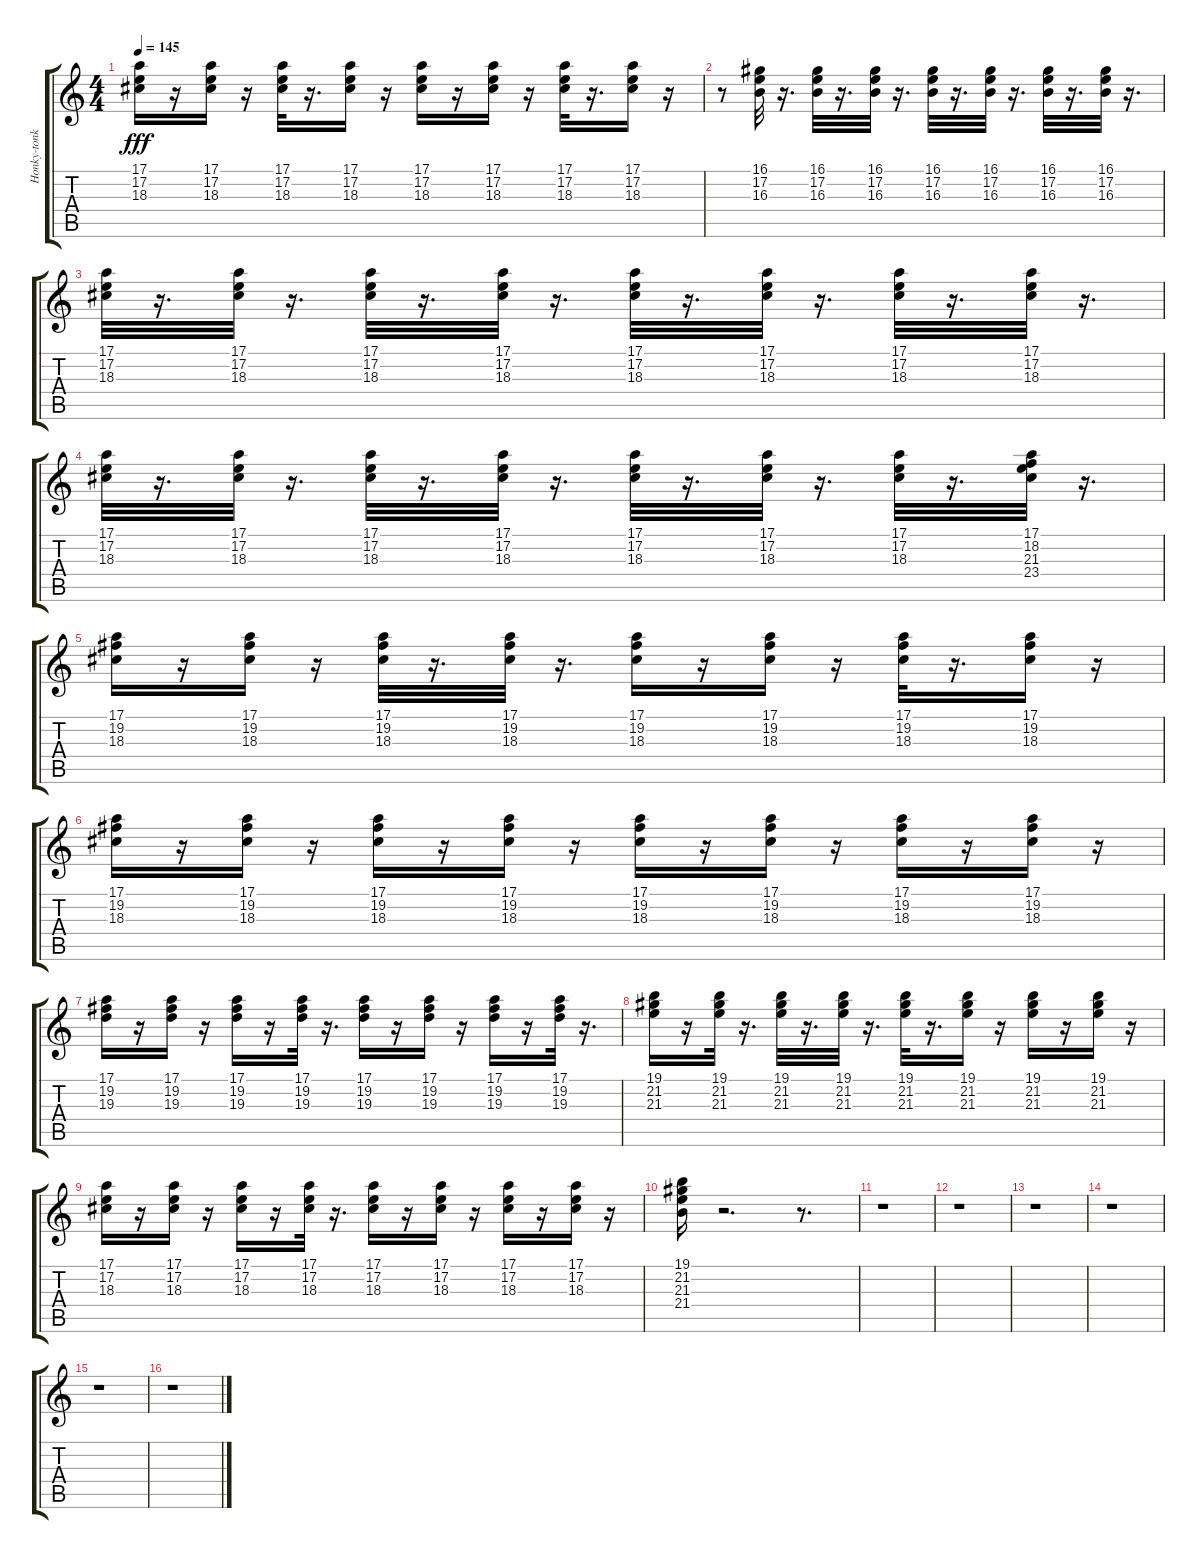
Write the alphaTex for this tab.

\track ("Honky-tonk Piano - ____________ ________" "Honky-tonk") {instrument honkytonkpiano}
\staff {score tabs}
\tuning (E4 B3 G3 D3 A2 E2) {hide}
\ts (4 4)
\tempo 145
\clef g2
\ks c
(17.1 17.2 18.3).16{dy fff} r.16 (17.1 17.2 18.3).16 r.16 (17.1 17.2 18.3).32 r.16{d} (17.1 17.2 18.3).16 r.16 (17.1 17.2 18.3).16 r.16 (17.1 17.2 18.3).16 r.16 (17.1 17.2 18.3).32 r.16{d} (17.1 17.2 18.3).16 r.16 |
r.8 (16.1 17.2 16.3).32 r.16{d} (16.1 17.2 16.3).32 r.16{d} (16.1 17.2 16.3).32 r.16{d} (16.1 17.2 16.3).32 r.16{d} (16.1 17.2 16.3).32 r.16{d} (16.1 17.2 16.3).32 r.16{d} (16.1 17.2 16.3).32 r.16{d} |
(17.1 17.2 18.3).32 r.16{d} (17.1 17.2 18.3).32 r.16{d} (17.1 17.2 18.3).32 r.16{d} (17.1 17.2 18.3).32 r.16{d} (17.1 17.2 18.3).32 r.16{d} (17.1 17.2 18.3).32 r.16{d} (17.1 17.2 18.3).32 r.16{d} (17.1 17.2 18.3).32 r.16{d} |
(17.1 17.2 18.3).32 r.16{d} (17.1 17.2 18.3).32 r.16{d} (17.1 17.2 18.3).32 r.16{d} (17.1 17.2 18.3).32 r.16{d} (17.1 17.2 18.3).32 r.16{d} (17.1 17.2 18.3).32 r.16{d} (17.1 17.2 18.3).32 r.16{d} (17.1 18.2 21.3 23.4).32 r.16{d} |
(17.1 19.2 18.3).16 r.16 (17.1 19.2 18.3).16 r.16 (17.1 19.2 18.3).32 r.16{d} (17.1 19.2 18.3).32 r.16{d} (17.1 19.2 18.3).16 r.16 (17.1 19.2 18.3).16 r.16 (17.1 19.2 18.3).32 r.16{d} (17.1 19.2 18.3).16 r.16 |
(17.1 19.2 18.3).16 r.16 (17.1 19.2 18.3).16 r.16 (17.1 19.2 18.3).16 r.16 (17.1 19.2 18.3).16 r.16 (17.1 19.2 18.3).16 r.16 (17.1 19.2 18.3).16 r.16 (17.1 19.2 18.3).16 r.16 (17.1 19.2 18.3).16 r.16 |
(17.1 19.2 19.3).16 r.16 (17.1 19.2 19.3).16 r.16 (17.1 19.2 19.3).16 r.16 (17.1 19.2 19.3).32 r.16{d} (17.1 19.2 19.3).16 r.16 (17.1 19.2 19.3).16 r.16 (17.1 19.2 19.3).16 r.16 (17.1 19.2 19.3).32 r.16{d} |
(19.1 21.2 21.3).16 r.16 (19.1 21.2 21.3).32 r.16{d} (19.1 21.2 21.3).32 r.16{d} (19.1 21.2 21.3).32 r.16{d} (19.1 21.2 21.3).32 r.16{d} (19.1 21.2 21.3).16 r.16 (19.1 21.2 21.3).16 r.16 (19.1 21.2 21.3).16 r.16 |
(17.1 17.2 18.3).16 r.16 (17.1 17.2 18.3).16 r.16 (17.1 17.2 18.3).16 r.16 (17.1 17.2 18.3).32 r.16{d} (17.1 17.2 18.3).16 r.16 (17.1 17.2 18.3).16 r.16 (17.1 17.2 18.3).16 r.16 (17.1 17.2 18.3).16 r.16 |
(19.1 21.2 21.3 21.4).16 r.2{d} r.8{d} |
r.1 |
r.1 |
r.1 |
r.1 |
r.1 |
r.1
